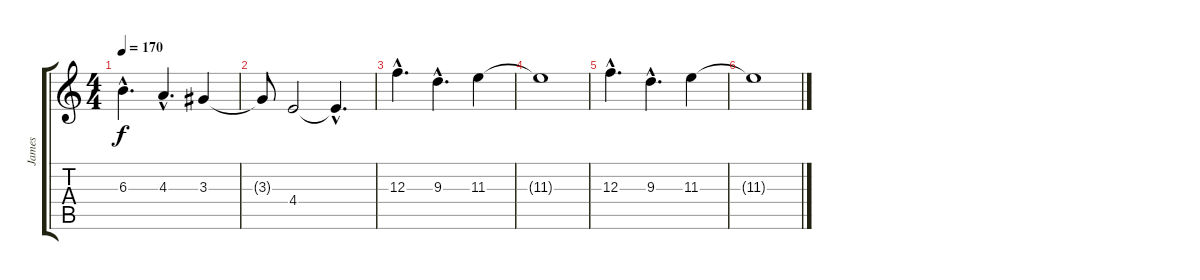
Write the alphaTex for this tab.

\track ("James" "James") {instrument distortionguitar}
\staff {score tabs}
\tuning (D4 A3 F3 C3 G2 C2) {hide}
\ts (4 4)
\tempo 170
\clef g2
\ks c
6.3{hac}.4{d dy f volume 5} 4.3{hac}.4{d} 3.3.4 |
3.3{t}.8 4.4.2 4.4{hac t}.4{d} |
12.3{hac}.4{d} 9.3{hac}.4{d} 11.3.4 |
11.3{t}.1 |
12.3{hac}.4{d} 9.3{hac}.4{d} 11.3.4 |
11.3{t}.1
